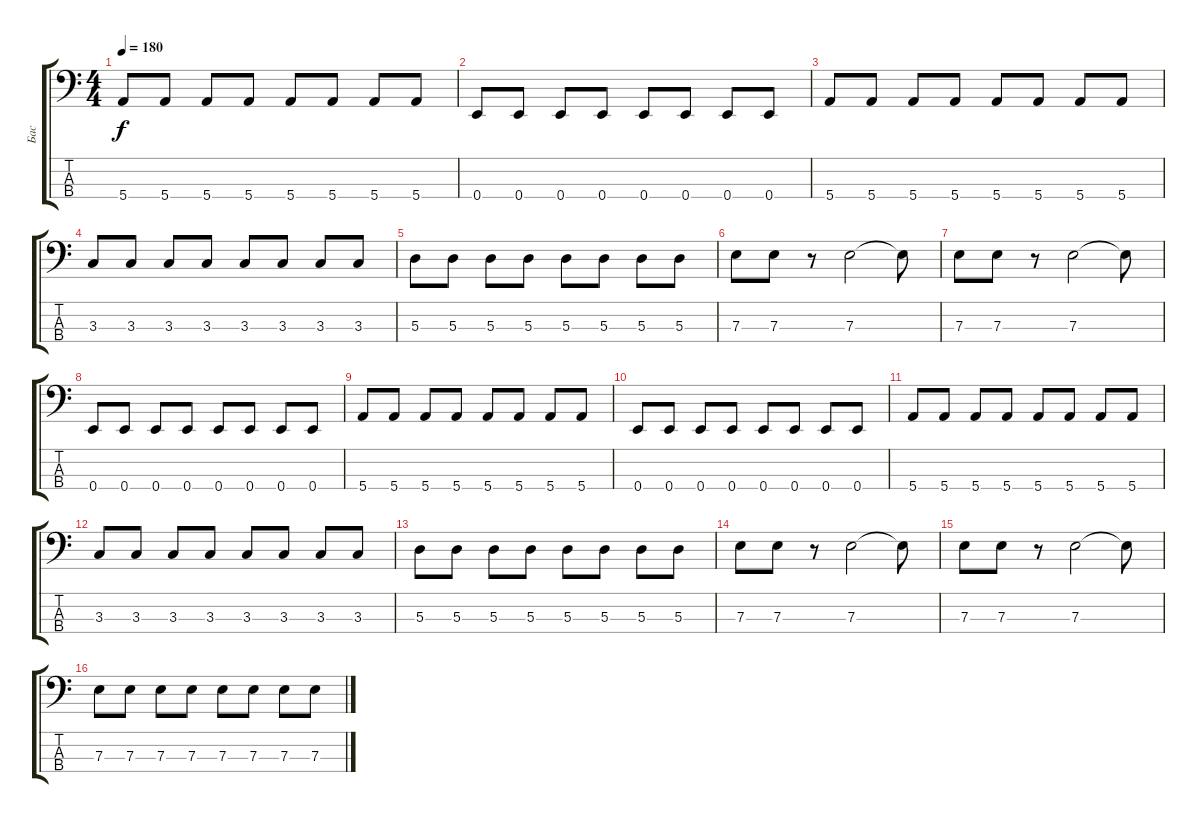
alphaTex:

\track ("Бас" "Бас") {instrument electricbassfinger}
\staff {score tabs}
\tuning (G2 D2 A1 E1) {hide}
\ts (4 4)
\tempo 180
\clef f4
\ks c
5.4.8{dy f} 5.4.8 5.4.8 5.4.8 5.4.8 5.4.8 5.4.8 5.4.8 |
0.4.8 0.4.8 0.4.8 0.4.8 0.4.8 0.4.8 0.4.8 0.4.8 |
5.4.8 5.4.8 5.4.8 5.4.8 5.4.8 5.4.8 5.4.8 5.4.8 |
3.3.8 3.3.8 3.3.8 3.3.8 3.3.8 3.3.8 3.3.8 3.3.8 |
5.3.8 5.3.8 5.3.8 5.3.8 5.3.8 5.3.8 5.3.8 5.3.8 |
7.3.8 7.3.8 r.8 7.3.2 7.3{t}.8 |
7.3.8 7.3.8 r.8 7.3.2 7.3{t}.8 |
0.4.8 0.4.8 0.4.8 0.4.8 0.4.8 0.4.8 0.4.8 0.4.8 |
5.4.8 5.4.8 5.4.8 5.4.8 5.4.8 5.4.8 5.4.8 5.4.8 |
0.4.8 0.4.8 0.4.8 0.4.8 0.4.8 0.4.8 0.4.8 0.4.8 |
5.4.8 5.4.8 5.4.8 5.4.8 5.4.8 5.4.8 5.4.8 5.4.8 |
3.3.8 3.3.8 3.3.8 3.3.8 3.3.8 3.3.8 3.3.8 3.3.8 |
5.3.8 5.3.8 5.3.8 5.3.8 5.3.8 5.3.8 5.3.8 5.3.8 |
7.3.8 7.3.8 r.8 7.3.2 7.3{t}.8 |
7.3.8 7.3.8 r.8 7.3.2 7.3{t}.8 |
7.3.8 7.3.8 7.3.8 7.3.8 7.3.8 7.3.8 7.3.8 7.3.8
